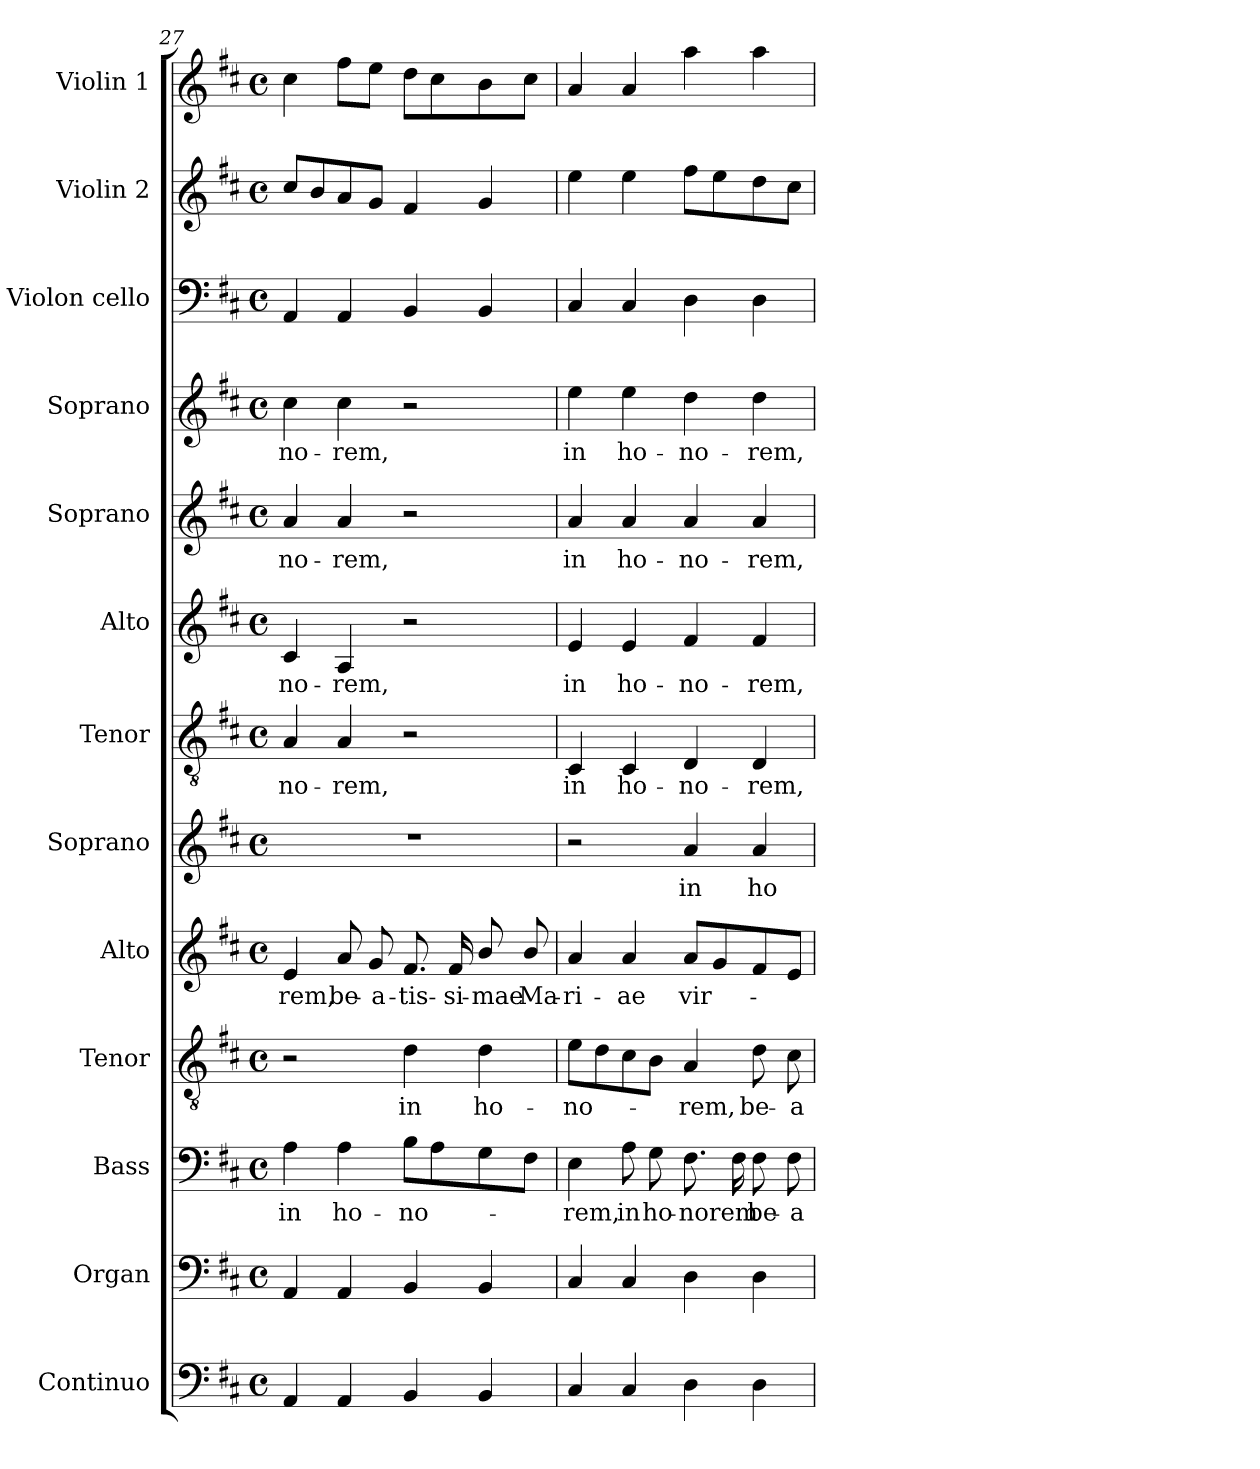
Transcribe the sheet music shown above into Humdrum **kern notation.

**kern	**kern	**kern	**text	**kern	**text	**kern	**text	**kern	**text	**kern	**text	**kern	**text	**kern	**text	**kern	**text	**kern	**kern	**kern
*part13	*part12	*part11	*part11	*part10	*part10	*part9	*part9	*part8	*part8	*part7	*part7	*part6	*part6	*part5	*part5	*part4	*part4	*part3	*part2	*part1
*staff13	*staff12	*staff11	*staff11	*staff10	*staff10	*staff9	*staff9	*staff8	*staff8	*staff7	*staff7	*staff6	*staff6	*staff5	*staff5	*staff4	*staff4	*staff3	*staff2	*staff1
*I"Continuo	*I"Organ	*I"Bass	*	*I"Tenor	*	*I"Alto	*	*I"Soprano	*	*I"Tenor	*	*I"Alto	*	*I"Soprano	*	*I"Soprano	*	*I"Violon cello	*I"Violin 2	*I"Violin 1
*I'Cont.	*I'Org.	*I'B.	*	*I'T.	*	*I'A.	*	*I'S.	*	*I'T.	*	*I'A.	*	*I'S.	*	*I'S.	*	*I'Vc.	*I'Vln. 2	*I'Vln. 1
*clefF4	*clefF4	*clefF4	*	*clefGv2	*	*clefG2	*	*clefG2	*	*clefGv2	*	*clefG2	*	*clefG2	*	*clefG2	*	*clefF4	*clefG2	*clefG2
*	*	*	*	*ITrd7c12	*	*	*	*	*	*ITrd7c12	*	*	*	*	*	*	*	*	*	*
*k[f#c#]	*k[f#c#]	*k[f#c#]	*	*k[f#c#]	*	*k[f#c#]	*	*k[f#c#]	*	*k[f#c#]	*	*k[f#c#]	*	*k[f#c#]	*	*k[f#c#]	*	*k[f#c#]	*k[f#c#]	*k[f#c#]
*D:	*D:	*D:	*	*D:	*	*D:	*	*D:	*	*D:	*	*D:	*	*D:	*	*D:	*	*D:	*D:	*D:
*M4/4	*M4/4	*M4/4	*	*M4/4	*	*M4/4	*	*M4/4	*	*M4/4	*	*M4/4	*	*M4/4	*	*M4/4	*	*M4/4	*M4/4	*M4/4
*met(c)	*met(c)	*met(c)	*	*met(c)	*	*met(c)	*	*met(c)	*	*met(c)	*	*met(c)	*	*met(c)	*	*met(c)	*	*met(c)	*met(c)	*met(c)
=27	=27	=27	=27	=27	=27	=27	=27	=27	=27	=27	=27	=27	=27	=27	=27	=27	=27	=27	=27	=27
!	!	!	!LO:LY:b:color=#000000	!	!	!	!	!	!	!	!	!	!	!	!	!	!	!	!	!
!	!	!	!	!	!	!	!LO:LY:b:color=#000000	!	!	!	!	!	!	!	!	!	!	!	!	!
!	!	!	!	!	!	!	!	!	!	!	!LO:LY:b:color=#000000	!	!	!	!	!	!	!	!	!
!	!	!	!	!	!	!	!	!	!	!	!	!	!LO:LY:b:color=#000000	!	!	!	!	!	!	!
!	!	!	!	!	!	!	!	!	!	!	!	!	!	!	!LO:LY:b:color=#000000	!	!	!	!	!
!	!	!	!	!	!	!	!	!	!	!	!	!	!	!	!	!	!LO:LY:b:color=#000000	!	!	!
4AAi/	4AAi/	4Ai\	in	2r	.	4ei/	-rem,	1r	.	4AAi/	-no-	4c#i/	-no-	4ai/	-no-	4cc#i\	-no-	4AAi/	8cc#i/L	4cc#i\
.	.	.	.	.	.	.	.	.	.	.	.	.	.	.	.	.	.	.	8bi/	.
!	!	!	!LO:LY:b:color=#000000	!	!	!	!	!	!	!	!	!	!	!	!	!	!	!	!	!
!	!	!	!	!	!	!	!LO:LY:b:color=#000000	!	!	!	!	!	!	!	!	!	!	!	!	!
!	!	!	!	!	!	!	!	!	!	!	!LO:LY:b:color=#000000	!	!	!	!	!	!	!	!	!
!	!	!	!	!	!	!	!	!	!	!	!	!	!LO:LY:b:color=#000000	!	!	!	!	!	!	!
!	!	!	!	!	!	!	!	!	!	!	!	!	!	!	!LO:LY:b:color=#000000	!	!	!	!	!
!	!	!	!	!	!	!	!	!	!	!	!	!	!	!	!	!	!LO:LY:b:color=#000000	!	!	!
4AAi/	4AAi/	4Ai\	ho-	.	.	8ai/	be-	.	.	4AAi/	-rem,	4Ai/	-rem,	4ai/	-rem,	4cc#i\	-rem,	4AAi/	8ai/	8ff#i\L
!	!	!	!	!	!	!	!LO:LY:b:color=#000000	!	!	!	!	!	!	!	!	!	!	!	!	!
.	.	.	.	.	.	8gi/	-a-	.	.	.	.	.	.	.	.	.	.	.	8gi/J	8eei\J
!	!	!	!LO:LY:b:color=#000000	!	!	!	!	!	!	!	!	!	!	!	!	!	!	!	!	!
!	!	!	!	!	!LO:LY:b:color=#000000	!	!	!	!	!	!	!	!	!	!	!	!	!	!	!
!	!	!	!	!	!	!	!LO:LY:b:color=#000000	!	!	!	!	!	!	!	!	!	!	!	!	!
4BBi/	4BBi/	8Bi\L	-no-	4Di\	in	8.f#i/	-tis-	.	.	2r	.	2r	.	2r	.	2r	.	4BBi/	4f#i/	8ddi\L
.	.	8Ai\	.	.	.	.	.	.	.	.	.	.	.	.	.	.	.	.	.	8cc#i\
!	!	!	!	!	!	!	!LO:LY:b:color=#000000	!	!	!	!	!	!	!	!	!	!	!	!	!
.	.	.	.	.	.	16f#i/	-si-	.	.	.	.	.	.	.	.	.	.	.	.	.
!	!	!	!	!	!LO:LY:b:color=#000000	!	!	!	!	!	!	!	!	!	!	!	!	!	!	!
!	!	!	!	!	!	!	!LO:LY:b:color=#000000	!	!	!	!	!	!	!	!	!	!	!	!	!
4BBi/	4BBi/	8Gi\	.	4Di\	ho-	8bi/	-mae	.	.	.	.	.	.	.	.	.	.	4BBi/	4gi/	8bi\
!	!	!	!	!	!	!	!LO:LY:b:color=#000000	!	!	!	!	!	!	!	!	!	!	!	!	!
.	.	8F#i\J	.	.	.	8bi/	Ma-	.	.	.	.	.	.	.	.	.	.	.	.	8cc#i\J
=28	=28	=28	=28	=28	=28	=28	=28	=28	=28	=28	=28	=28	=28	=28	=28	=28	=28	=28	=28	=28
!	!	!	!LO:LY:b:color=#000000	!	!	!	!	!	!	!	!	!	!	!	!	!	!	!	!	!
!	!	!	!	!	!LO:LY:b:color=#000000	!	!	!	!	!	!	!	!	!	!	!	!	!	!	!
!	!	!	!	!	!	!	!LO:LY:b:color=#000000	!	!	!	!	!	!	!	!	!	!	!	!	!
!	!	!	!	!	!	!	!	!	!	!	!LO:LY:b:color=#000000	!	!	!	!	!	!	!	!	!
!	!	!	!	!	!	!	!	!	!	!	!	!	!LO:LY:b:color=#000000	!	!	!	!	!	!	!
!	!	!	!	!	!	!	!	!	!	!	!	!	!	!	!LO:LY:b:color=#000000	!	!	!	!	!
!	!	!	!	!	!	!	!	!	!	!	!	!	!	!	!	!	!LO:LY:b:color=#000000	!	!	!
4C#i/	4C#i/	4Ei\	-rem,	8Ei\L	-no-	4ai/	-ri-	2r	.	4CC#i/	in	4ei/	in	4ai/	in	4eei\	in	4C#i/	4eei\	4ai/
.	.	.	.	8Di\	.	.	.	.	.	.	.	.	.	.	.	.	.	.	.	.
!	!	!	!LO:LY:b:color=#000000	!	!	!	!	!	!	!	!	!	!	!	!	!	!	!	!	!
!	!	!	!	!	!	!	!LO:LY:b:color=#000000	!	!	!	!	!	!	!	!	!	!	!	!	!
!	!	!	!	!	!	!	!	!	!	!	!LO:LY:b:color=#000000	!	!	!	!	!	!	!	!	!
!	!	!	!	!	!	!	!	!	!	!	!	!	!LO:LY:b:color=#000000	!	!	!	!	!	!	!
!	!	!	!	!	!	!	!	!	!	!	!	!	!	!	!LO:LY:b:color=#000000	!	!	!	!	!
!	!	!	!	!	!	!	!	!	!	!	!	!	!	!	!	!	!LO:LY:b:color=#000000	!	!	!
4C#i/	4C#i/	8Ai\	in	8C#i\	.	4ai/	-ae	.	.	4CC#i/	ho-	4ei/	ho-	4ai/	ho-	4eei\	ho-	4C#i/	4eei\	4ai/
!	!	!	!LO:LY:b:color=#000000	!	!	!	!	!	!	!	!	!	!	!	!	!	!	!	!	!
.	.	8Gi\	ho-	8BBi\J	.	.	.	.	.	.	.	.	.	.	.	.	.	.	.	.
!	!	!	!LO:LY:b:color=#000000	!	!	!	!	!	!	!	!	!	!	!	!	!	!	!	!	!
!	!	!	!	!	!LO:LY:b:color=#000000	!	!	!	!	!	!	!	!	!	!	!	!	!	!	!
!	!	!	!	!	!	!	!LO:LY:b:color=#000000	!	!	!	!	!	!	!	!	!	!	!	!	!
!	!	!	!	!	!	!	!	!	!LO:LY:b:color=#000000	!	!	!	!	!	!	!	!	!	!	!
!	!	!	!	!	!	!	!	!	!	!	!LO:LY:b:color=#000000	!	!	!	!	!	!	!	!	!
!	!	!	!	!	!	!	!	!	!	!	!	!	!LO:LY:b:color=#000000	!	!	!	!	!	!	!
!	!	!	!	!	!	!	!	!	!	!	!	!	!	!	!LO:LY:b:color=#000000	!	!	!	!	!
!	!	!	!	!	!	!	!	!	!	!	!	!	!	!	!	!	!LO:LY:b:color=#000000	!	!	!
4Di\	4Di\	8.F#i\	-norem	4AAi/	-rem,	8ai/L	vir-	4ai/	in	4DDi/	-no-	4f#i/	-no-	4ai/	-no-	4ddi\	-no-	4Di\	8ff#i\L	4aai\
.	.	.	.	.	.	8gi/	.	.	.	.	.	.	.	.	.	.	.	.	8eei\	.
.	.	16F#i\	.	.	.	.	.	.	.	.	.	.	.	.	.	.	.	.	.	.
!	!	!	!LO:LY:b:color=#000000	!	!	!	!	!	!	!	!	!	!	!	!	!	!	!	!	!
!	!	!	!	!	!LO:LY:b:color=#000000	!	!	!	!	!	!	!	!	!	!	!	!	!	!	!
!	!	!	!	!	!	!	!	!	!LO:LY:b:color=#000000	!	!	!	!	!	!	!	!	!	!	!
!	!	!	!	!	!	!	!	!	!	!	!LO:LY:b:color=#000000	!	!	!	!	!	!	!	!	!
!	!	!	!	!	!	!	!	!	!	!	!	!	!LO:LY:b:color=#000000	!	!	!	!	!	!	!
!	!	!	!	!	!	!	!	!	!	!	!	!	!	!	!LO:LY:b:color=#000000	!	!	!	!	!
!	!	!	!	!	!	!	!	!	!	!	!	!	!	!	!	!	!LO:LY:b:color=#000000	!	!	!
4Di\	4Di\	8F#i\	be-	8Di\	be-	8f#i/	.	4ai/	ho-	4DDi/	-rem,	4f#i/	-rem,	4ai/	-rem,	4ddi\	-rem,	4Di\	8ddi\	4aai\
!	!	!	!LO:LY:b:color=#000000	!	!	!	!	!	!	!	!	!	!	!	!	!	!	!	!	!
!	!	!	!	!	!LO:LY:b:color=#000000	!	!	!	!	!	!	!	!	!	!	!	!	!	!	!
.	.	8F#i\	-a-	8C#i\	-a-	8ei/J	.	.	.	.	.	.	.	.	.	.	.	.	8cc#i\J	.
=	=	=	=	=	=	=	=	=	=	=	=	=	=	=	=	=	=	=	=	=
*-	*-	*-	*-	*-	*-	*-	*-	*-	*-	*-	*-	*-	*-	*-	*-	*-	*-	*-	*-	*-
